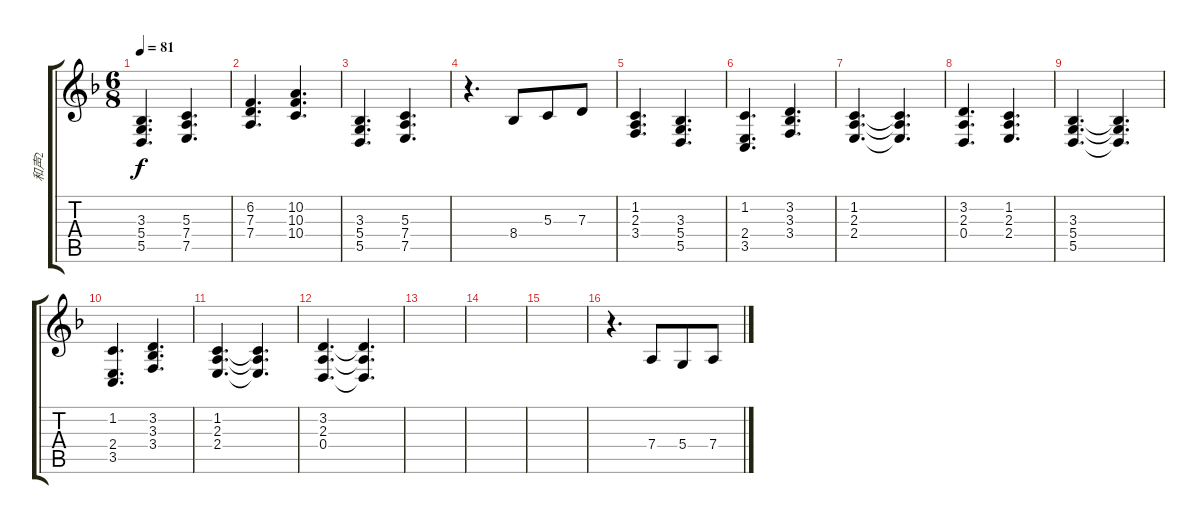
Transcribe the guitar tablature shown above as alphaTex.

\track ("和声2" "和声2") {instrument stringensemble2}
\staff {score tabs}
\tuning (E4 B3 G3 D3 A2 E2) {hide}
\ts (6 8)
\tempo 81
\clef g2
\ks f
(3.3 5.4 5.5).4{d dy f} (5.3 7.4 7.5).4{d} |
(6.2 7.3 7.4).4{d} (10.2 10.3 10.4).4{d} |
(3.3 5.4 5.5).4{d} (5.3 7.4 7.5).4{d} |
r.4{d} 8.4.8 5.3.8 7.3.8 |
(1.2 2.3 3.4).4{d} (3.3 5.4 5.5).4{d} |
(1.2 2.4 3.5).4{d} (3.2 3.3 3.4).4{d} |
(1.2 2.3 2.4).4{d} (1.2{t} 2.3{t} 2.4{t}).4{d} |
(3.2 2.3 0.4).4{d} (1.2 2.3 2.4).4{d} |
(3.3 5.4 5.5).4{d} (3.3{t} 5.4{t} 5.5{t}).4{d} |
(1.2 2.4 3.5).4{d} (3.2 3.3 3.4).4{d} |
(1.2 2.3 2.4).4{d} (1.2{t} 2.3{t} 2.4{t}).4{d} |
(3.2 2.3 0.4).4{d} (3.2{t} 2.3{t} 0.4{t}).4{d} |
|
|
|
r.4{d} 7.4.8 5.4.8 7.4.8
